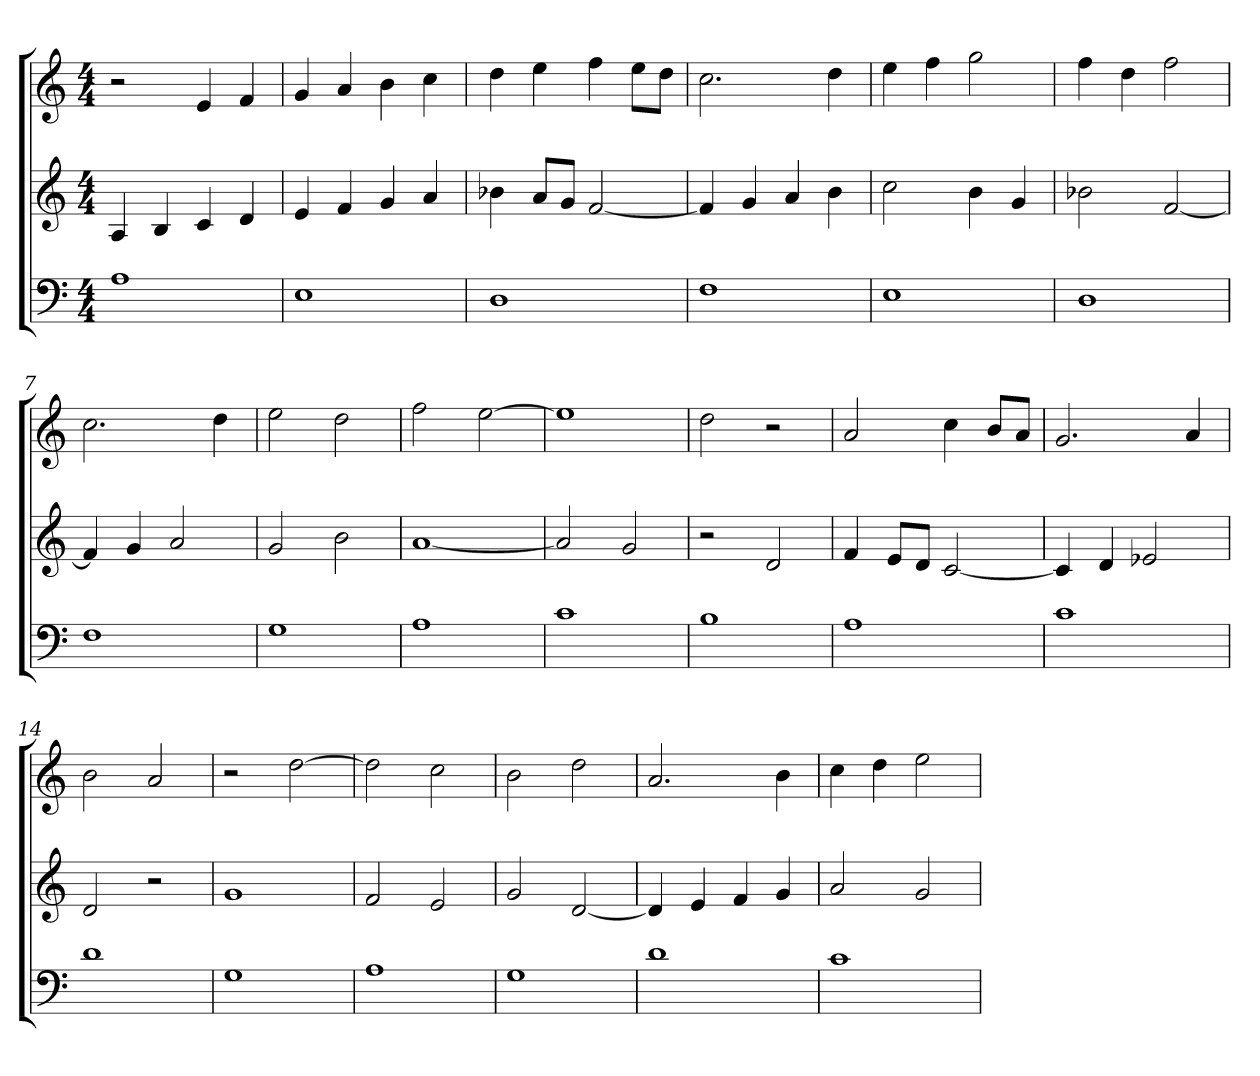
**kern	**kern	**kern
*part3	*part2	*part1
*staff3	*staff2	*staff1
*k[]	*k[]	*k[]
*M4/4	*M4/4	*M4/4
=1	=1	=1
1A	4A	2r
.	4B	.
.	4c	4e
.	4d	4f
=2	=2	=2
1E	4e	4g
.	4f	4a
.	4g	4b
.	4a	4cc
=3	=3	=3
1D	4b-X	4dd
.	8aL	4ee
.	8gJ	.
.	[2f	4ff
.	.	8eeL
.	.	8ddJ
=4	=4	=4
1F	4f]	2.cc
.	4g	.
.	4a	.
.	4b	4dd
=5	=5	=5
1E	2cc	4ee
.	.	4ff
.	4b	2gg
.	4g	.
=6	=6	=6
1D	2b-X	4ff
.	.	4dd
.	[2f	2ff
=7	=7	=7
1F	4f]	2.cc
.	4g	.
.	2a	.
.	.	4dd
=8	=8	=8
1G	2g	2ee
.	2b	2dd
=9	=9	=9
1A	[1a	2ff
.	.	[2ee
=10	=10	=10
1c	2a]	1ee]
.	2g	.
=11	=11	=11
1B	2r	2dd
.	2d	2r
=12	=12	=12
1A	4f	2a
.	8eL	.
.	8dJ	.
.	[2c	4cc
.	.	8bL
.	.	8aJ
=13	=13	=13
1c	4c]	2.g
.	4d	.
.	2e-X	.
.	.	4a
=14	=14	=14
1d	2d	2b
.	2r	2a
=15	=15	=15
1G	1g	2r
.	.	[2dd
=16	=16	=16
1A	2f	2dd]
.	2e	2cc
=17	=17	=17
1G	2g	2b
.	[2d	2dd
=18	=18	=18
1d	4d]	2.a
.	4e	.
.	4f	.
.	4g	4b
=19	=19	=19
1c	2a	4cc
.	.	4dd
.	2g	2ee
=	=	=
*-	*-	*-
